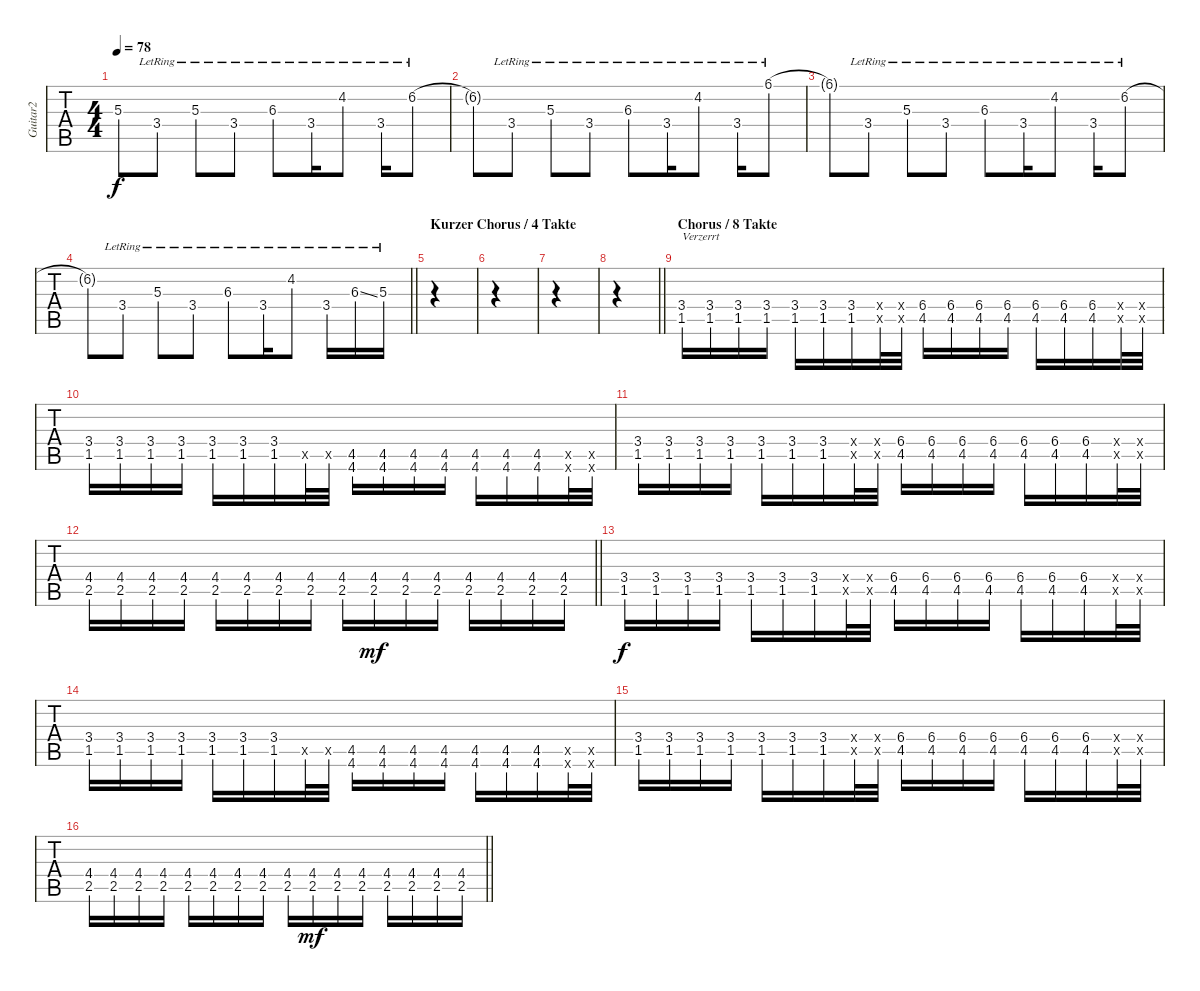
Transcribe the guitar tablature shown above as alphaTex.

\track ("Guitar2" "Guitar2") {instrument distortionguitar}
\staff {tabs}
\tuning (E4 B3 G3 D3 A2 D2) {hide}
\ts (4 4)
\tempo 78
\clef g2
\ks c
5.3{t}.8{dy f} 3.4{lr}.8 5.3{lr}.8 3.4{lr}.8 6.3{lr}.8 3.4{lr}.16 4.2{lr}.8 3.4{lr}.16 6.2{lr}.8 |
6.2{t}.8 3.4{lr}.8 5.3{lr}.8 3.4{lr}.8 6.3{lr}.8 3.4{lr}.16 4.2{lr}.8 3.4{lr}.16 6.1{lr}.8 |
6.1{t}.8 3.4{lr}.8 5.3{lr}.8 3.4{lr}.8 6.3{lr}.8 3.4{lr}.16 4.2{lr}.8 3.4{lr}.16 6.2{lr}.8 |
\barLineRight lightlight
6.2{t}.8 3.4{lr}.8 5.3{lr}.8 3.4{lr}.8 6.3{lr}.8 3.4{lr}.16 4.2{lr}.8 3.4{lr}.16 6.3{ss lr}.16 5.3{lr}.16 |
\section ("" "Kurzer Chorus / 4 Takte")
|
|
|
\barLineRight lightlight
|
\section ("" "Chorus / 8 Takte")
(3.4 1.5).16{txt "Verzerrt" instrument distortionguitar} (3.4 1.5).16 (3.4 1.5).16 (3.4 1.5).16 (3.4 1.5).16 (3.4 1.5).16 (3.4 1.5).16 (0.4{x} 1.5{x}).32 (6.4{x} 4.5{x}).32 (6.4 4.5).16 (6.4 4.5).16 (6.4 4.5).16 (6.4 4.5).16 (6.4 4.5).16 (6.4 4.5).16 (6.4 4.5).16 (0.4{x} 0.5{x}).32 (0.4{x} 0.5{x}).32 |
(3.4 1.5).16 (3.4 1.5).16 (3.4 1.5).16 (3.4 1.5).16 (3.4 1.5).16 (3.4 1.5).16 (3.4 1.5).16 1.5{x}.32 0.5{x}.32 (4.5 4.6).16 (4.5 4.6).16 (4.5 4.6).16 (4.5 4.6).16 (4.5 4.6).16 (4.5 4.6).16 (4.5 4.6).16 (4.5{x} 4.6{x}).32 (0.5{x} 0.6{x}).32 |
(3.4 1.5).16 (3.4 1.5).16 (3.4 1.5).16 (3.4 1.5).16 (3.4 1.5).16 (3.4 1.5).16 (3.4 1.5).16 (0.4{x} 1.5{x}).32 (6.4{x} 4.5{x}).32 (6.4 4.5).16 (6.4 4.5).16 (6.4 4.5).16 (6.4 4.5).16 (6.4 4.5).16 (6.4 4.5).16 (6.4 4.5).16 (0.4{x} 0.5{x}).32 (0.4{x} 0.5{x}).32 |
\barLineRight lightlight
(4.4 2.5).16 (4.4 2.5).16 (4.4 2.5).16 (4.4 2.5).16 (4.4 2.5).16 (4.4 2.5).16 (4.4 2.5).16 (4.4 2.5).16 (4.4 2.5).16 (4.4 2.5).16{dy mf} (4.4 2.5).16 (4.4 2.5).16 (4.4 2.5).16 (4.4 2.5).16 (4.4 2.5).16 (4.4 2.5).16 |
(3.4 1.5).16{dy f} (3.4 1.5).16 (3.4 1.5).16 (3.4 1.5).16 (3.4 1.5).16 (3.4 1.5).16 (3.4 1.5).16 (0.4{x} 1.5{x}).32 (6.4{x} 4.5{x}).32 (6.4 4.5).16 (6.4 4.5).16 (6.4 4.5).16 (6.4 4.5).16 (6.4 4.5).16 (6.4 4.5).16 (6.4 4.5).16 (0.4{x} 0.5{x}).32 (0.4{x} 0.5{x}).32 |
(3.4 1.5).16 (3.4 1.5).16 (3.4 1.5).16 (3.4 1.5).16 (3.4 1.5).16 (3.4 1.5).16 (3.4 1.5).16 1.5{x}.32 0.5{x}.32 (4.5 4.6).16 (4.5 4.6).16 (4.5 4.6).16 (4.5 4.6).16 (4.5 4.6).16 (4.5 4.6).16 (4.5 4.6).16 (4.5{x} 4.6{x}).32 (0.5{x} 0.6{x}).32 |
(3.4 1.5).16 (3.4 1.5).16 (3.4 1.5).16 (3.4 1.5).16 (3.4 1.5).16 (3.4 1.5).16 (3.4 1.5).16 (0.4{x} 1.5{x}).32 (6.4{x} 4.5{x}).32 (6.4 4.5).16 (6.4 4.5).16 (6.4 4.5).16 (6.4 4.5).16 (6.4 4.5).16 (6.4 4.5).16 (6.4 4.5).16 (0.4{x} 0.5{x}).32 (0.4{x} 0.5{x}).32 |
\barLineRight lightlight
(4.4 2.5).16 (4.4 2.5).16 (4.4 2.5).16 (4.4 2.5).16 (4.4 2.5).16 (4.4 2.5).16 (4.4 2.5).16 (4.4 2.5).16 (4.4 2.5).16 (4.4 2.5).16{dy mf} (4.4 2.5).16 (4.4 2.5).16 (4.4 2.5).16 (4.4 2.5).16 (4.4 2.5).16 (4.4 2.5).16
